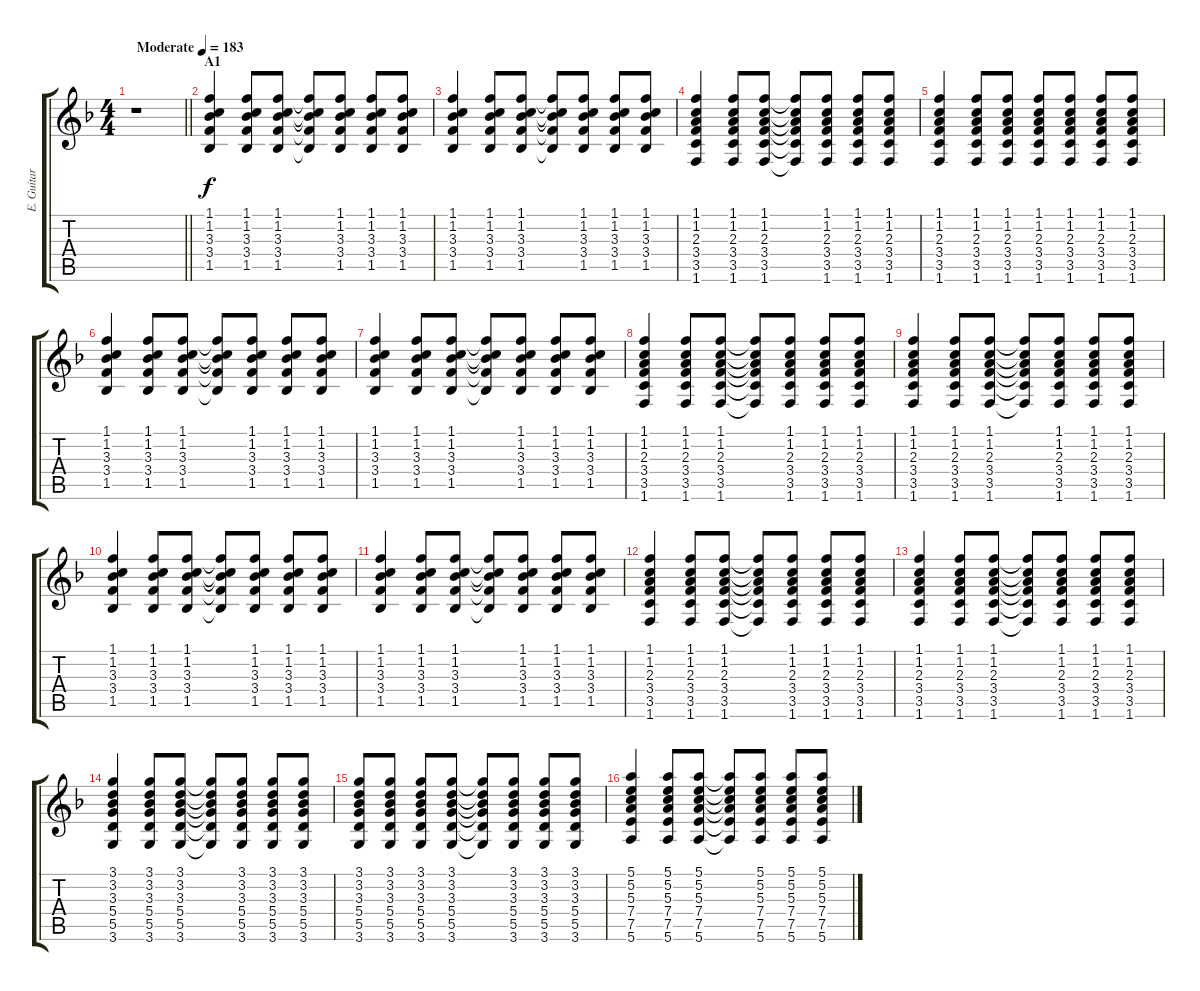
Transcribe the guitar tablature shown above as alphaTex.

\track ("E. Guitar I" "E. Guitar ") {instrument electricguitarclean}
\staff {score tabs}
\tuning (E4 B3 G3 D3 A2 E2) {hide}
\ts (4 4)
\tempo (183 "Moderate")
\clef g2
\barLineRight lightlight
\ks f
r.1{dy f instrument electricguitarclean} |
\section ("" "A1")
(1.1 1.2 3.3 3.4 1.5).4 (1.1 1.2 3.3 3.4 1.5).8 (1.1 1.2 3.3 3.4 1.5).8 (1.1{t} 1.2{t} 3.3{t} 3.4{t} 1.5{t}).8 (1.1 1.2 3.3 3.4 1.5).8 (1.1 1.2 3.3 3.4 1.5).8 (1.1 1.2 3.3 3.4 1.5).8 |
(1.1 1.2 3.3 3.4 1.5).4 (1.1 1.2 3.3 3.4 1.5).8 (1.1 1.2 3.3 3.4 1.5).8 (1.1{t} 1.2{t} 3.3{t} 3.4{t} 1.5{t}).8 (1.1 1.2 3.3 3.4 1.5).8 (1.1 1.2 3.3 3.4 1.5).8 (1.1 1.2 3.3 3.4 1.5).8 |
(1.1 1.2 2.3 3.4 3.5 1.6).4 (1.1 1.2 2.3 3.4 3.5 1.6).8 (1.1 1.2 2.3 3.4 3.5 1.6).8 (1.1{t} 1.2{t} 2.3{t} 3.4{t} 3.5{t} 1.6{t}).8 (1.1 1.2 2.3 3.4 3.5 1.6).8 (1.1 1.2 2.3 3.4 3.5 1.6).8 (1.1 1.2 2.3 3.4 3.5 1.6).8 |
(1.1 1.2 2.3 3.4 3.5 1.6).4 (1.1 1.2 2.3 3.4 3.5 1.6).8 (1.1 1.2 2.3 3.4 3.5 1.6).8 (1.1 1.2 2.3 3.4 3.5 1.6).8 (1.1 1.2 2.3 3.4 3.5 1.6).8 (1.1 1.2 2.3 3.4 3.5 1.6).8 (1.1 1.2 2.3 3.4 3.5 1.6).8 |
(1.1 1.2 3.3 3.4 1.5).4 (1.1 1.2 3.3 3.4 1.5).8 (1.1 1.2 3.3 3.4 1.5).8 (1.1{t} 1.2{t} 3.3{t} 3.4{t} 1.5{t}).8 (1.1 1.2 3.3 3.4 1.5).8 (1.1 1.2 3.3 3.4 1.5).8 (1.1 1.2 3.3 3.4 1.5).8 |
(1.1 1.2 3.3 3.4 1.5).4 (1.1 1.2 3.3 3.4 1.5).8 (1.1 1.2 3.3 3.4 1.5).8 (1.1{t} 1.2{t} 3.3{t} 3.4{t} 1.5{t}).8 (1.1 1.2 3.3 3.4 1.5).8 (1.1 1.2 3.3 3.4 1.5).8 (1.1 1.2 3.3 3.4 1.5).8 |
(1.1 1.2 2.3 3.4 3.5 1.6).4 (1.1 1.2 2.3 3.4 3.5 1.6).8 (1.1 1.2 2.3 3.4 3.5 1.6).8 (1.1{t} 1.2{t} 2.3{t} 3.4{t} 3.5{t} 1.6{t}).8 (1.1 1.2 2.3 3.4 3.5 1.6).8 (1.1 1.2 2.3 3.4 3.5 1.6).8 (1.1 1.2 2.3 3.4 3.5 1.6).8 |
(1.1 1.2 2.3 3.4 3.5 1.6).4 (1.1 1.2 2.3 3.4 3.5 1.6).8 (1.1 1.2 2.3 3.4 3.5 1.6).8 (1.1{t} 1.2{t} 2.3{t} 3.4{t} 3.5{t} 1.6{t}).8 (1.1 1.2 2.3 3.4 3.5 1.6).8 (1.1 1.2 2.3 3.4 3.5 1.6).8 (1.1 1.2 2.3 3.4 3.5 1.6).8 |
(1.1 1.2 3.3 3.4 1.5).4 (1.1 1.2 3.3 3.4 1.5).8 (1.1 1.2 3.3 3.4 1.5).8 (1.1{t} 1.2{t} 3.3{t} 3.4{t} 1.5{t}).8 (1.1 1.2 3.3 3.4 1.5).8 (1.1 1.2 3.3 3.4 1.5).8 (1.1 1.2 3.3 3.4 1.5).8 |
(1.1 1.2 3.3 3.4 1.5).4 (1.1 1.2 3.3 3.4 1.5).8 (1.1 1.2 3.3 3.4 1.5).8 (1.1{t} 1.2{t} 3.3{t} 3.4{t} 1.5{t}).8 (1.1 1.2 3.3 3.4 1.5).8 (1.1 1.2 3.3 3.4 1.5).8 (1.1 1.2 3.3 3.4 1.5).8 |
(1.1 1.2 2.3 3.4 3.5 1.6).4 (1.1 1.2 2.3 3.4 3.5 1.6).8 (1.1 1.2 2.3 3.4 3.5 1.6).8 (1.1{t} 1.2{t} 2.3{t} 3.4{t} 3.5{t} 1.6{t}).8 (1.1 1.2 2.3 3.4 3.5 1.6).8 (1.1 1.2 2.3 3.4 3.5 1.6).8 (1.1 1.2 2.3 3.4 3.5 1.6).8 |
(1.1 1.2 2.3 3.4 3.5 1.6).4 (1.1 1.2 2.3 3.4 3.5 1.6).8 (1.1 1.2 2.3 3.4 3.5 1.6).8 (1.1{t} 1.2{t} 2.3{t} 3.4{t} 3.5{t} 1.6{t}).8 (1.1 1.2 2.3 3.4 3.5 1.6).8 (1.1 1.2 2.3 3.4 3.5 1.6).8 (1.1 1.2 2.3 3.4 3.5 1.6).8 |
(3.1 3.2 3.3 5.4 5.5 3.6).4 (3.1 3.2 3.3 5.4 5.5 3.6).8 (3.1 3.2 3.3 5.4 5.5 3.6).8 (3.1{t} 3.2{t} 3.3{t} 5.4{t} 5.5{t} 3.6{t}).8 (3.1 3.2 3.3 5.4 5.5 3.6).8 (3.1 3.2 3.3 5.4 5.5 3.6).8 (3.1 3.2 3.3 5.4 5.5 3.6).8 |
(3.1 3.2 3.3 5.4 5.5 3.6).8 (3.1 3.2 3.3 5.4 5.5 3.6).8 (3.1 3.2 3.3 5.4 5.5 3.6).8 (3.1 3.2 3.3 5.4 5.5 3.6).8 (3.1{t} 3.2{t} 3.3{t} 5.4{t} 5.5{t} 3.6{t}).8 (3.1 3.2 3.3 5.4 5.5 3.6).8 (3.1 3.2 3.3 5.4 5.5 3.6).8 (3.1 3.2 3.3 5.4 5.5 3.6).8 |
(5.1 5.2 5.3 7.4 7.5 5.6).4 (5.1 5.2 5.3 7.4 7.5 5.6).8 (5.1 5.2 5.3 7.4 7.5 5.6).8 (5.1{t} 5.2{t} 5.3{t} 7.4{t} 7.5{t} 5.6{t}).8 (5.1 5.2 5.3 7.4 7.5 5.6).8 (5.1 5.2 5.3 7.4 7.5 5.6).8 (5.1 5.2 5.3 7.4 7.5 5.6).8
